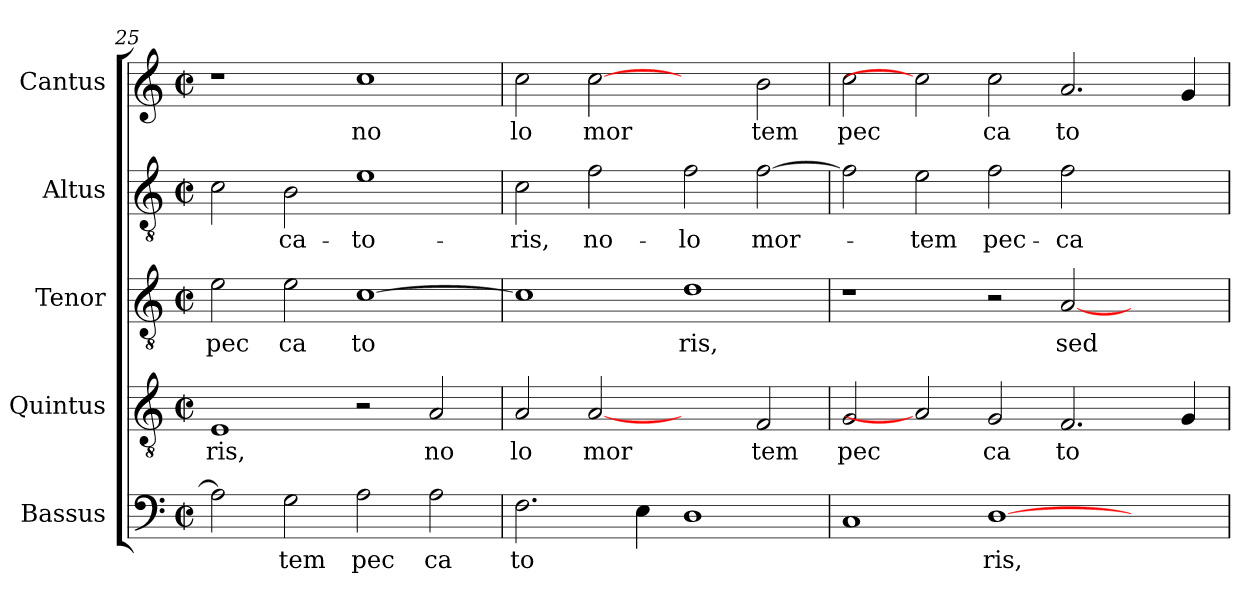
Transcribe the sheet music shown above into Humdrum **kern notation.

**kern	**text	**kern	**text	**kern	**text	**kern	**text	**kern	**text
*part5	*part5	*part4	*part4	*part3	*part3	*part2	*part2	*part1	*part1
*staff5	*staff5	*staff4	*staff4	*staff3	*staff3	*staff2	*staff2	*staff1	*staff1
*I"Bassus	*	*I"Quintus	*	*I"Tenor	*	*I"Altus	*	*I"Cantus	*
*clefF4	*	*clefGv2	*	*clefGv2	*	*clefGv2	*	*clefG2	*
*M2/2	*	*M2/2	*	*M2/2	*	*M2/2	*	*M2/2	*
*met(c|)	*	*met(c|)	*	*met(c|)	*	*met(c|)	*	*met(c|)	*
=25	=25	=25	=25	=25	=25	=25	=25	=25	=25
!	!	!	!LO:LY:b:cj	!	!LO:LY:b:cj	!	!	!	!
2A\]	.	1E	ris,	2e\	pec	2c\	.	1r	.
!	!LO:LY:b:cj	!	!	!	!LO:LY:b:cj	!	!LO:LY:b:cj	!	!
2G\	tem	.	.	2e\	ca	2B\	-ca-	.	.
!	!LO:LY:b:cj	!	!	!	!LO:LY:b:cj	!	!LO:LY:b:cj	!	!LO:LY:b:cj
2A\	pec	2r	.	[>1c	to	1e	-to-	1cc	no
!	!LO:LY:b:cj	!	!LO:LY:b:cj	!	!	!	!	!	!
2A\	ca	2A/	no	.	.	.	.	.	.
=26	=26	=26	=26	=26	=26	=26	=26	=26	=26
!	!LO:LY:b:cj	!	!LO:LY:b:cj	!	!	!	!LO:LY:b:cj	!	!LO:LY:b:cj
2.F\	to	2A/	lo	1c]	.	2c\	-ris,	2cc\	lo
!	!	!	!LO:LY:b:cj	!	!	!	!LO:LY:b:cj	!	!LO:LY:b:cj
.	.	[2A	mor	.	.	2f\	no-	[2cc	mor
4E\	.	.	.	.	.	.	.	.	.
!	!	!	!	!	!LO:LY:b:cj	!	!LO:LY:b:cj	!	!
1D	.	2ryy	.	1d	ris,	2f\	-lo	2ryy	.
!	!	!	!LO:LY:b:cj	!	!	!	!LO:LY:b	!	!LO:LY:b:cj
.	.	2F/	tem	.	.	[>2f\	mor-	2b\	tem
=27	=27	=27	=27	=27	=27	=27	=27	=27	=27
!	!	!	!LO:LY:b:cj	!	!	!	!	!	!LO:LY:b:cj
1C	.	2G/	pec	1r	.	2f\]	.	2cc\	pec
!	!	!	!	!	!	!	!LO:LY:b:cj	!	!
.	.	2A]	.	.	.	2e\	-tem	2cc]	.
!	!LO:LY:b:cj	!	!LO:LY:b:cj	!	!	!	!LO:LY:b:cj	!	!LO:LY:b:cj
[>1D	ris,	2G/	ca	2r	.	2f\	pec-	2cc\	ca
!	!	!	!LO:LY:b:cj	!	!LO:LY:b	!	!LO:LY:b:cj	!	!LO:LY:b:cj
.	.	2.F/	to	[<2A/	sed	2f\	-ca-	2.a/	to
2ryy	.	.	.	2ryy	.	2ryy	.	.	.
.	.	4G/	.	.	.	.	.	4g/	.
=	=	=	=	=	=	=	=	=	=
*-	*-	*-	*-	*-	*-	*-	*-	*-	*-
